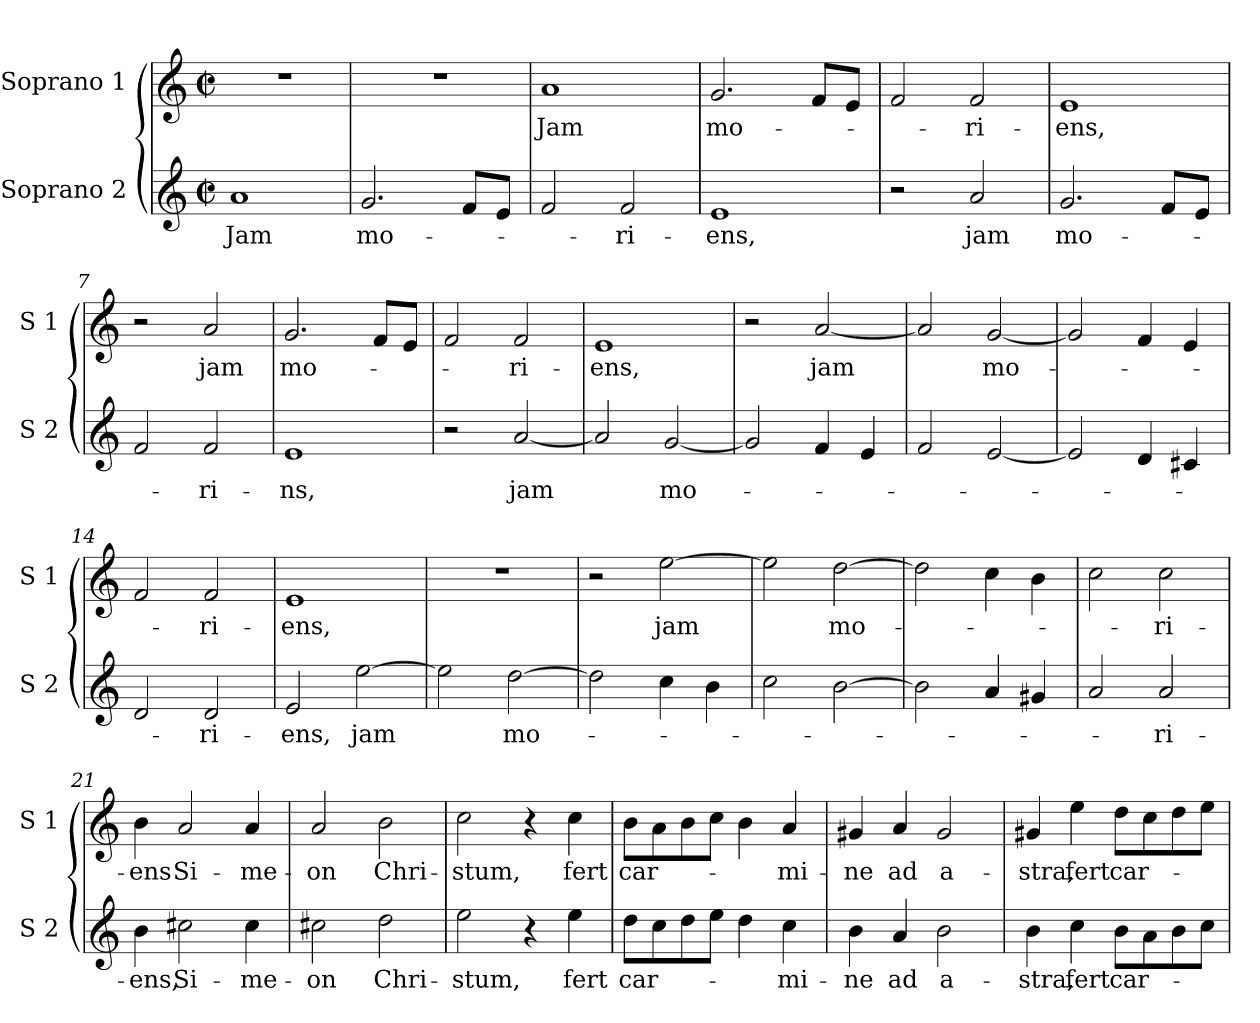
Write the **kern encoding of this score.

**kern	**text	**kern	**text
*part2	*part2	*part1	*part1
*staff2	*staff2	*staff1	*staff1
*I"Soprano 2	*	*I"Soprano 1	*
*I'S 2	*	*I'S 1	*
*clefG2	*	*clefG2	*
*k[]	*	*k[]	*
*C:	*	*C:	*
*M2/2	*	*M2/2	*
*met(c|)	*	*met(c|)	*
=1	=1	=1	=1
!	!LO:LY:b	!	!
1a	Jam	1r	.
=2	=2	=2	=2
!	!LO:LY:b	!	!
2.g/	mo-	1r	.
8f/L	.	.	.
8e/J	.	.	.
=3	=3	=3	=3
!	!	!	!LO:LY:b
2f/	.	1a	Jam
!	!LO:LY:b	!	!
2f/	-ri-	.	.
=4	=4	=4	=4
!	!LO:LY:b	!	!LO:LY:b
1e	-ens,	2.g/	mo-
.	.	8f/L	.
.	.	8e/J	.
=5	=5	=5	=5
2r	.	2f/	.
!	!LO:LY:b	!	!LO:LY:b
2a/	jam	2f/	-ri-
!!LO:LB:g=z
=6	=6	=6	=6
!	!LO:LY:b	!	!LO:LY:b
2.g/	mo-	1e	-ens,
8f/L	.	.	.
8e/J	.	.	.
=7	=7	=7	=7
2f/	.	2r	.
!	!LO:LY:b	!	!LO:LY:b
2f/	-ri-	2a/	jam
=8	=8	=8	=8
!	!LO:LY:b	!	!LO:LY:b
1e	-ns,	2.g/	mo-
.	.	8f/L	.
.	.	8e/J	.
=9	=9	=9	=9
2r	.	2f/	.
!	!LO:LY:b	!	!LO:LY:b
[2a/	jam	2f/	-ri-
=10	=10	=10	=10
!	!	!	!LO:LY:b
2a/]	.	1e	-ens,
!	!LO:LY:b	!	!
[2g/	mo-	.	.
!!LO:LB:g=z
=11	=11	=11	=11
2g/]	.	2r	.
!	!	!	!LO:LY:b
4f/	.	[2a/	jam
4e/	.	.	.
=12	=12	=12	=12
2f/	.	2a/]	.
!	!	!	!LO:LY:b
[2e/	.	[2g/	mo-
=13	=13	=13	=13
2e/]	.	2g/]	.
4d/	.	4f/	.
4c#X/	.	4e/	.
=14	=14	=14	=14
2d/	.	2f/	.
!	!LO:LY:b	!	!LO:LY:b
2d/	-ri-	2f/	-ri-
=15	=15	=15	=15
!	!LO:LY:b	!	!LO:LY:b
2e/	-ens,	1e	-ens,
!	!LO:LY:b	!	!
[2ee\	jam	.	.
!!LO:LB:g=z
=16	=16	=16	=16
2ee\]	.	1r	.
!	!LO:LY:b	!	!
[2dd\	mo-	.	.
=17	=17	=17	=17
2dd\]	.	2r	.
!	!	!	!LO:LY:b
4cc\	.	[2ee\	jam
4b\	.	.	.
=18	=18	=18	=18
2cc\	.	2ee\]	.
!	!	!	!LO:LY:b
[2b\	.	[2dd\	mo-
=19	=19	=19	=19
2b\]	.	2dd\]	.
4a/	.	4cc\	.
4g#X/	.	4b\	.
=20	=20	=20	=20
2a/	.	2cc\	.
!	!LO:LY:b	!	!LO:LY:b
2a/	-ri-	2cc\	-ri-
!!LO:LB:g=z
=21	=21	=21	=21
!	!LO:LY:b	!	!LO:LY:b
4b\	-ens,	4b\	-ens
!	!LO:LY:b	!	!LO:LY:b
2cc#X\	Si-	2a/	Si-
!	!LO:LY:b	!	!LO:LY:b
4cc#\	-me-	4a/	-me-
=22	=22	=22	=22
!	!LO:LY:b	!	!LO:LY:b
2cc#X\	-on	2a/	-on
!	!LO:LY:b	!	!LO:LY:b
2dd\	Chri-	2b\	Chri-
=23	=23	=23	=23
!	!LO:LY:b	!	!LO:LY:b
2ee\	-stum,	2cc\	-stum,
4r	.	4r	.
!	!LO:LY:b	!	!LO:LY:b
4ee\	fert	4cc\	fert
=24	=24	=24	=24
!	!LO:LY:b	!	!LO:LY:b
8dd\L	car-	8b\L	car-
8cc\	.	8a\	.
8dd\	.	8b\	.
8ee\J	.	8cc\J	.
4dd\	.	4b\	.
!	!LO:LY:b	!	!LO:LY:b
4cc\	-mi-	4a/	-mi-
=25	=25	=25	=25
!	!LO:LY:b	!	!LO:LY:b
4b\	-ne	4g#X/	-ne
!	!LO:LY:b	!	!LO:LY:b
4a/	ad	4a/	ad
!	!LO:LY:b	!	!LO:LY:b
2b\	a-	2g#/	a-
!!LO:PB:g=z
=26	=26	=26	=26
!	!LO:LY:b	!	!LO:LY:b
4b\	-stra,	4g#X/	-stra,
!	!LO:LY:b	!	!LO:LY:b
4cc\	fert	4ee\	fert
!	!LO:LY:b	!	!LO:LY:b
8b\L	car-	8dd\L	car-
8a\	.	8cc\	.
8b\	.	8dd\	.
8cc\J	.	8ee\J	.
=	=	=	=
*-	*-	*-	*-
